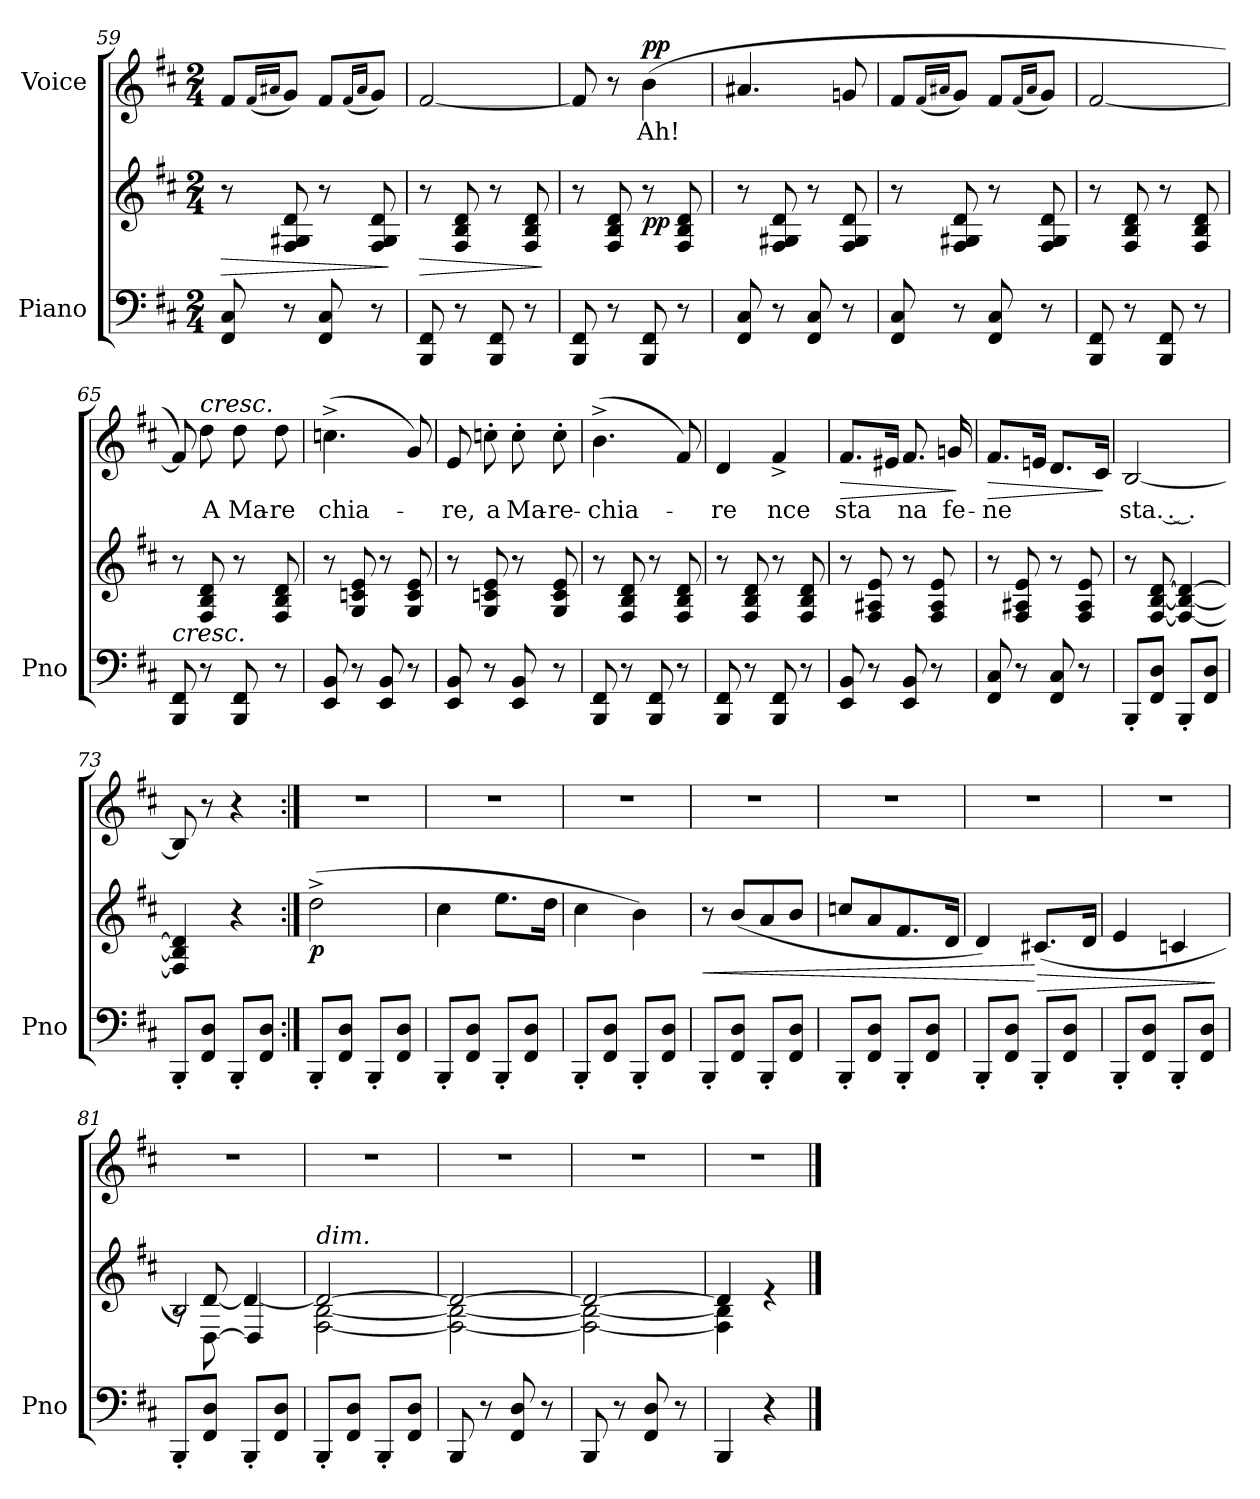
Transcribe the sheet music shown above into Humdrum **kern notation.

**kern	**kern	**dynam	**kern	**text	**dynam
*part2	*part2	*part2	*part1	*part1	*part1
*staff3	*staff2	*staff2/3	*staff1	*staff1	*staff1
*I"Piano	*	*	*I"Voice	*	*
*I'Pno	*	*	*	*	*
*clefF4	*clefG2	*	*clefG2	*	*
*k[f#c#]	*k[f#c#]	*	*k[f#c#]	*	*
*M2/4	*M2/4	*	*M2/4	*	*
=59	=59	=59	=59	=59	=59
!	!	!LO:HP:b	!	!	!
8FF#/ 8C#/	8r	>	8f#/L	.	.
.	.	.	(<16qf#/LL	.	.
.	.	.	16qa#X/JJ	.	.
8r	8F#/ 8G#X/ 8d/	.	8g/J)	.	.
8FF#/ 8C#/	8r	.	8f#/L	.	.
.	.	.	(<16qf#/LL	.	.
.	.	.	16qa#/JJ	.	.
8r	8F#/ 8G#/ 8d/	.	8g/J)	.	.
.	.	]	.	.	.
!!LO:LB:g=z
=60	=60	=60	=60	=60	=60
!	!	!LO:HP:b	!	!	!
8BBB/ 8FF#/	8r	>	[2f#/	.	.
8r	8F#/ 8B/ 8d/	.	.	.	.
8BBB/ 8FF#/	8r	.	.	.	.
8r	8F#/ 8B/ 8d/	.	.	.	.
.	.	]	.	.	.
=61	=61	=61	=61	=61	=61
8BBB/ 8FF#/	8r	.	8f#/]	.	.
8r	8F#/ 8B/ 8d/	.	8r	.	.
!	!	!LO:DY:b	!	!LO:LY:b	!LO:DY:a
8BBB/ 8FF#/	8r	pp	(>4b\	Ah!	pp
8r	8F#/ 8B/ 8d/	.	.	.	.
=62	=62	=62	=62	=62	=62
8FF#/ 8C#/	8r	.	4.a#X/	.	.
8r	8F#/ 8G#X/ 8d/	.	.	.	.
8FF#/ 8C#/	8r	.	.	.	.
8r	8F#/ 8G#/ 8d/	.	8gn/	.	.
=63	=63	=63	=63	=63	=63
8FF#/ 8C#/	8r	.	8f#/L	.	.
.	.	.	(<16qf#/LL	.	.
.	.	.	16qa#X/JJ	.	.
8r	8F#/ 8G#X/ 8d/	.	8g/J)	.	.
8FF#/ 8C#/	8r	.	8f#/L	.	.
.	.	.	(<16qf#/LL	.	.
.	.	.	16qa#/JJ	.	.
8r	8F#/ 8G#/ 8d/	.	8g/J)	.	.
=64	=64	=64	=64	=64	=64
8BBB/ 8FF#/	8r	.	[2f#/	.	.
8r	8F#/ 8B/ 8d/	.	.	.	.
8BBB/ 8FF#/	8r	.	.	.	.
8r	8F#/ 8B/ 8d/	.	.	.	.
!!LO:PB:g=z
=65	=65	=65	=65	=65	=65
!	!LO:TX:b:i:t=cresc.	!	!	!	!
8BBB/ 8FF#/	8r	.	8f#/])	.	.
!	!	!	!LO:TX:a:i:t=cresc.	!	!
!	!	!	!	!LO:LY:b	!
8r	8F#/ 8B/ 8d/	.	8dd\	A	.
!	!	!	!	!LO:LY:b	!
8BBB/ 8FF#/	8r	.	8dd\	Ma-	.
!	!	!	!	!LO:LY:b	!
8r	8F#/ 8B/ 8d/	.	8dd\	re	.
=66	=66	=66	=66	=66	=66
!	!	!	!	!LO:LY:b	!
8EE/ 8BB/	8r	.	(>4.ccn^\	chia-	.
8r	8G/ 8cn/ 8e/	.	.	.	.
8EE/ 8BB/	8r	.	.	.	.
8r	8G/ 8c/ 8e/	.	8g/)	.	.
=67	=67	=67	=67	=67	=67
!	!	!	!	!LO:LY:b	!
8EE/ 8BB/	8r	.	8e/	re,	.
!	!	!	!	!LO:LY:b	!
8r	8G/ 8cn/ 8e/	.	8ccn'\	a	.
!	!	!	!	!LO:LY:b	!
8EE/ 8BB/	8r	.	8cc'\	Ma-	.
!	!	!	!	!LO:LY:b	!
8r	8G/ 8c/ 8e/	.	8cc'\	re-	.
=68	=68	=68	=68	=68	=68
!	!	!	!	!LO:LY:b	!
8BBB/ 8FF#/	8r	.	(>4.b^\	chia-	.
8r	8F#/ 8B/ 8d/	.	.	.	.
8BBB/ 8FF#/	8r	.	.	.	.
8r	8F#/ 8B/ 8d/	.	8f#/)	.	.
=69	=69	=69	=69	=69	=69
!	!	!	!	!LO:LY:b	!
8BBB/ 8FF#/	8r	.	4d/	re	.
8r	8F#/ 8B/ 8d/	.	.	.	.
!	!	!	!	!LO:LY:b	!
8BBB/ 8FF#/	8r	.	4f#^/	nce	.
8r	8F#/ 8B/ 8d/	.	.	.	.
=70	=70	=70	=70	=70	=70
!	!	!	!	!LO:LY:b	!LO:HP:b
8EE/ 8BB/	8r	.	8.f#/L	sta	>
8r	8F#/ 8A#X/ 8e/	.	.	.	.
.	.	.	16e#X/Jk	.	.
!	!	!	!	!LO:LY:b	!
8EE/ 8BB/	8r	.	8.f#/	na	.
8r	8F#/ 8A#/ 8e/	.	.	.	.
!	!	!	!	!LO:LY:b	!
.	.	.	16gn/	fe-	.
.	.	.	.	.	]
!!LO:LB:g=z
=71	=71	=71	=71	=71	=71
!	!	!	!	!LO:LY:b	!LO:HP:b
8FF#/ 8C#/	8r	.	8.f#/L	ne	>
8r	8F#/ 8A#X/ 8e/	.	.	.	.
.	.	.	16en/Jk	.	.
8FF#/ 8C#/	8r	.	8.d/L	.	.
8r	8F#/ 8A#/ 8e/	.	.	.	.
.	.	.	16c#/Jk	.	.
.	.	.	.	.	]
=72	=72	=72	=72	=72	=72
!	!	!	!	!LO:LY:b	!
8BBB'/L	8r	.	[2B/	sta. . .	.
8FF#/ 8D/J	[8F#/ [8B/ [8d/	.	.	.	.
8BBB'/L	4F#/_ 4B/_ 4d/_	.	.	.	.
8FF#/ 8D/J	.	.	.	.	.
=73	=73	=73	=73	=73	=73
8BBB'/L	4F#/] 4B/] 4d/]	.	8B/]	.	.
8FF#/ 8D/J	.	.	8r	.	.
8BBB'/L	4r	.	4r	.	.
8FF#/ 8D/J	.	.	.	.	.
=74:|!	=74:|!	=74:|!	=74:|!	=74:|!	=74:|!
!	!	!LO:DY:b	!	!	!
8BBB'/L	(>2dd^\	p	2r	.	.
8FF#/ 8D/J	.	.	.	.	.
8BBB'/L	.	.	.	.	.
8FF#/ 8D/J	.	.	.	.	.
=75	=75	=75	=75	=75	=75
8BBB'/L	4cc#\	.	2r	.	.
8FF#/ 8D/J	.	.	.	.	.
8BBB'/L	8.ee\L	.	.	.	.
8FF#/ 8D/J	.	.	.	.	.
.	16dd\Jk	.	.	.	.
=76	=76	=76	=76	=76	=76
8BBB'/L	4cc#\	.	2r	.	.
8FF#/ 8D/J	.	.	.	.	.
8BBB'/L	4b\)	.	.	.	.
8FF#/ 8D/J	.	.	.	.	.
=77	=77	=77	=77	=77	=77
!	!	!LO:HP:b	!	!	!
8BBB'/L	8r	<	2r	.	.
8FF#/ 8D/J	(>8b/L	.	.	.	.
8BBB'/L	8a/	.	.	.	.
8FF#/ 8D/J	8b/J	.	.	.	.
!!LO:LB:g=z
=78	=78	=78	=78	=78	=78
8BBB'/L	8ccn/L	.	2r	.	.
8FF#/ 8D/J	8a/	.	.	.	.
8BBB'/L	8.f#/	.	.	.	.
8FF#/ 8D/J	.	.	.	.	.
.	16d/Jk	.	.	.	.
=79	=79	=79	=79	=79	=79
8BBB'/L	4d/)	.	2r	.	.
8FF#/ 8D/J	.	.	.	.	.
!	!	!LO:HP:n=1:b	!	!	!
8BBB'/L	(>8.c#X/L	[ >	.	.	.
8FF#/ 8D/J	.	.	.	.	.
.	16d/Jk	.	.	.	.
=80	=80	=80	=80	=80	=80
8BBB'/L	4e/	.	2r	.	.
8FF#/ 8D/J	.	.	.	.	.
8BBB'/L	4cn/	.	.	.	.
8FF#/ 8D/J	.	.	.	.	.
.	.	]	.	.	.
=81	=81	=81	=81	=81	=81
*	*^	*	*	*	*
*	*	*^	*	*	*	*
8BBB'/L	2B/)	8rA	8ryy	.	2r	.	.
8FF#/ 8D/J	.	[8d/	[8D\	.	.	.	.
8BBB'/L	.	4d/_	4D/]	.	.	.	.
8FF#/ 8D/J	.	.	.	.	.	.	.
*	*	*v	*v	*	*	*	*
=82	=82	=82	=82	=82	=82	=82
!	!LO:TX:a:i:t=dim.	!	!	!	!	!
8BBB'/L	2d/_	[2F#\ [2B\	.	2r	.	.
8FF#/ 8D/J	.	.	.	.	.	.
8BBB'/L	.	.	.	.	.	.
8FF#/ 8D/J	.	.	.	.	.	.
=83	=83	=83	=83	=83	=83	=83
8BBB/	2d/_	2F#\_ 2B\_	.	2r	.	.
8r	.	.	.	.	.	.
8FF#/ 8D/	.	.	.	.	.	.
8r	.	.	.	.	.	.
=84	=84	=84	=84	=84	=84	=84
8BBB/	2d/_	2F#\_ 2B\_	.	2r	.	.
8r	.	.	.	.	.	.
8FF#/ 8D/	.	.	.	.	.	.
8r	.	.	.	.	.	.
=85	=85	=85	=85	=85	=85	=85
4BBB/	4d/]	4F#\] 4B\]	.	2r	.	.
4r	4re	4ryy	.	.	.	.
*	*v	*v	*	*	*	*
==	==	==	==	==	==
*-	*-	*-	*-	*-	*-
